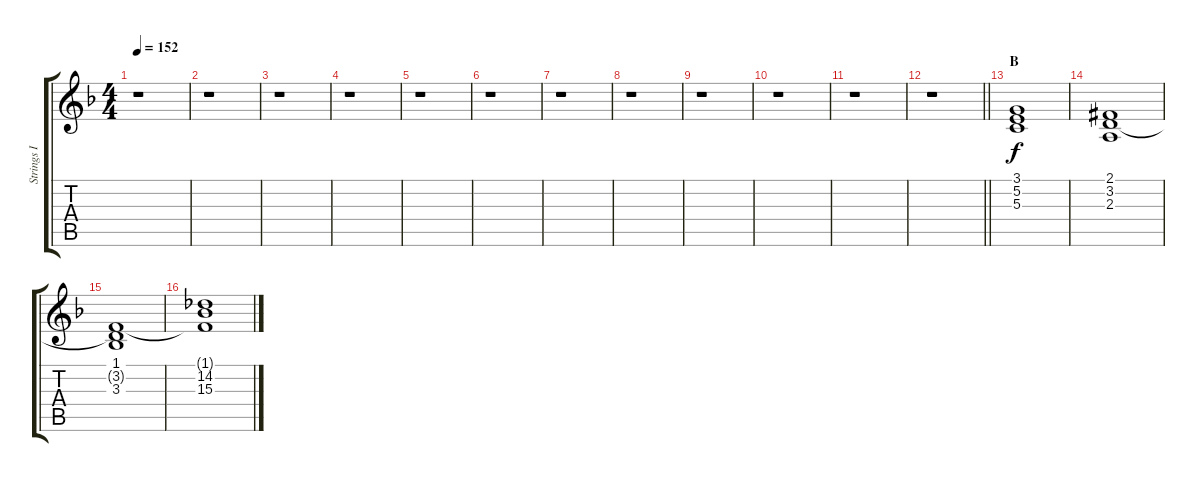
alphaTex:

\track ("Strings I" "Strings I") {instrument stringensemble1}
\staff {score tabs}
\tuning (E4 B3 G3 D3 A2 E2) {hide}
\ts (4 4)
\tempo 152
\clef g2
\ks f
r.1{dy f} |
r.1 |
r.1 |
r.1 |
r.1 |
r.1 |
r.1 |
r.1 |
r.1 |
r.1 |
r.1 |
\barLineRight lightlight
r.1 |
\section ("" "B")
(3.1 5.2 5.3).1 |
(2.1{acc #} 3.2 2.3).1 |
(1.1 3.2{t} 3.3).1 |
(1.1{t} 14.2 15.3).1
